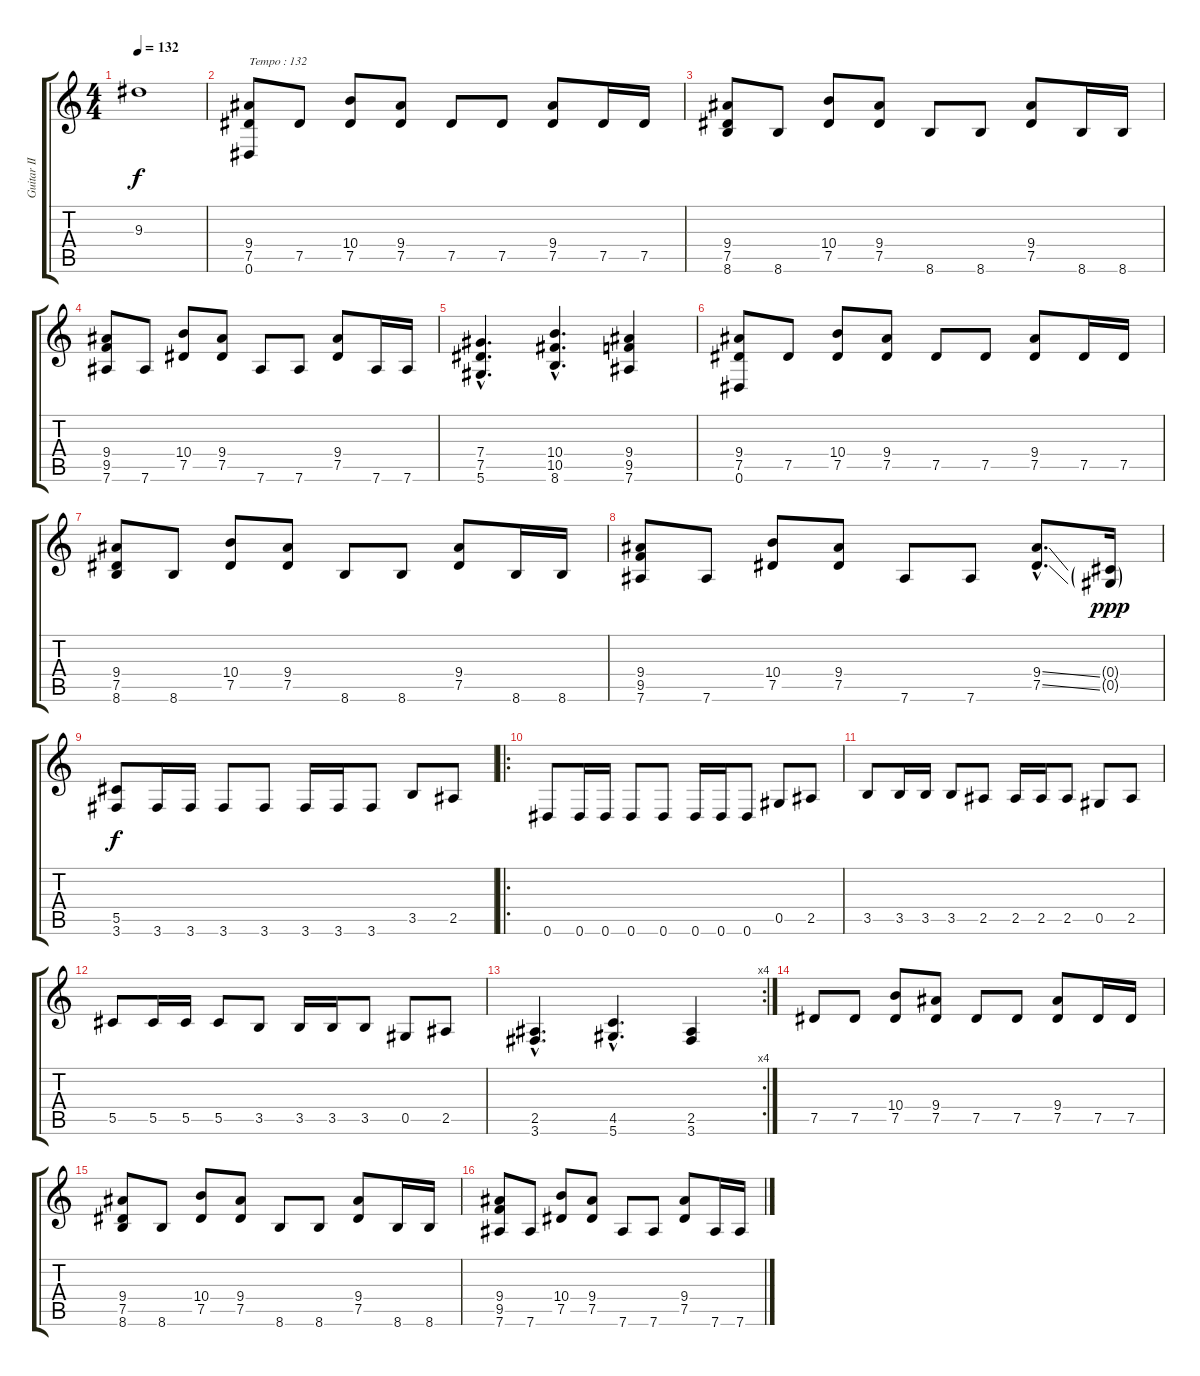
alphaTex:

\track ("Guitar II" "Guitar II") {instrument distortionguitar}
\staff {score tabs}
\tuning (Eb4 Bb3 Gb3 Db3 Ab2 Eb2) {hide}
\ts (4 4)
\tempo 132
\clef g2
\ks c
9.3.1{dy f} |
(9.4 7.5 0.6).8{txt "Tempo : 132"} 7.5.8 (10.4 7.5).8 (9.4 7.5).8 7.5.8 7.5.8 (9.4 7.5).8 7.5.16 7.5.16 |
(9.4 7.5 8.6).8 8.6.8 (10.4 7.5).8 (9.4 7.5).8 8.6.8 8.6.8 (9.4 7.5).8 8.6.16 8.6.16 |
(9.4 9.5 7.6).8 7.6.8 (10.4 7.5).8 (9.4 7.5).8 7.6.8 7.6.8 (9.4 7.5).8 7.6.16 7.6.16 |
(7.4{hac} 7.5{hac} 5.6{hac}).4{d} (10.4{hac} 10.5{hac} 8.6{hac}).4{d} (9.4 9.5 7.6).4 |
(9.4 7.5 0.6).8 7.5.8 (10.4 7.5).8 (9.4 7.5).8 7.5.8 7.5.8 (9.4 7.5).8 7.5.16 7.5.16 |
(9.4 7.5 8.6).8 8.6.8 (10.4 7.5).8 (9.4 7.5).8 8.6.8 8.6.8 (9.4 7.5).8 8.6.16 8.6.16 |
(9.4 9.5 7.6).8 7.6.8 (10.4 7.5).8 (9.4 7.5).8 7.6.8 7.6.8 (9.4{ss hac} 7.5{ss hac}).8{d} (0.4{g} 0.5{g}).16{dy ppp} |
(5.5 3.6).8{dy f} 3.6.16 3.6.16 3.6.8 3.6.8 3.6.16 3.6.16 3.6.8 3.5.8 2.5.8 |
\ro
0.6.8 0.6.16 0.6.16 0.6.8 0.6.8 0.6.16 0.6.16 0.6.8 0.5.8 2.5.8 |
3.5.8 3.5.16 3.5.16 3.5.8 2.5.8 2.5.16 2.5.16 2.5.8 0.5.8 2.5.8 |
5.5.8 5.5.16 5.5.16 5.5.8 3.5.8 3.5.16 3.5.16 3.5.8 0.5.8 2.5.8 |
\rc 4
(2.5{hac} 3.6{hac}).4{d} (4.5{hac} 5.6{hac}).4{d} (2.5 3.6).4 |
7.5.8 7.5.8 (10.4 7.5).8 (9.4 7.5).8 7.5.8 7.5.8 (9.4 7.5).8 7.5.16 7.5.16 |
(9.4 7.5 8.6).8 8.6.8 (10.4 7.5).8 (9.4 7.5).8 8.6.8 8.6.8 (9.4 7.5).8 8.6.16 8.6.16 |
(9.4 9.5 7.6).8 7.6.8 (10.4 7.5).8 (9.4 7.5).8 7.6.8 7.6.8 (9.4 7.5).8 7.6.16 7.6.16
